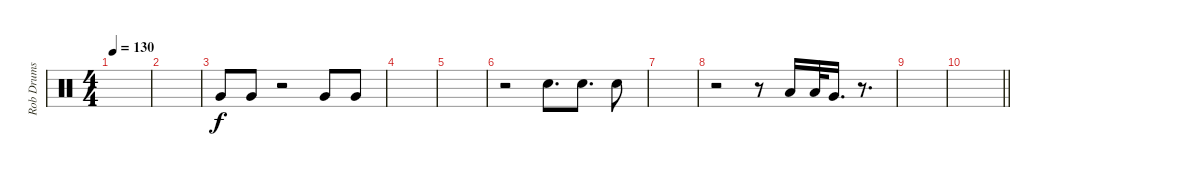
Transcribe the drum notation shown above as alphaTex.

\track ("Rob Drums" "Rob Drums") {instrument percussion}
\staff {score}
\articulation defaults
\ts (4 4)
\tempo 130
\clef neutral
\ks c
|
|
"Very Low Tom (hit)".8 "Very Low Tom (hit)".8 r.2 "Very Low Tom (hit)".8 "Very Low Tom (hit)".8 |
|
|
r.2 "Electric Snare (hit)".8{d} "Electric Snare (hit)".8{d} "Electric Snare (hit)".8 |
|
r.2 r.8 "Low Tom (hit)".16 "Low Tom (hit)".32 "Very Low Tom (hit)".16{d} r.8{d} |
|
\barLineRight lightlight
